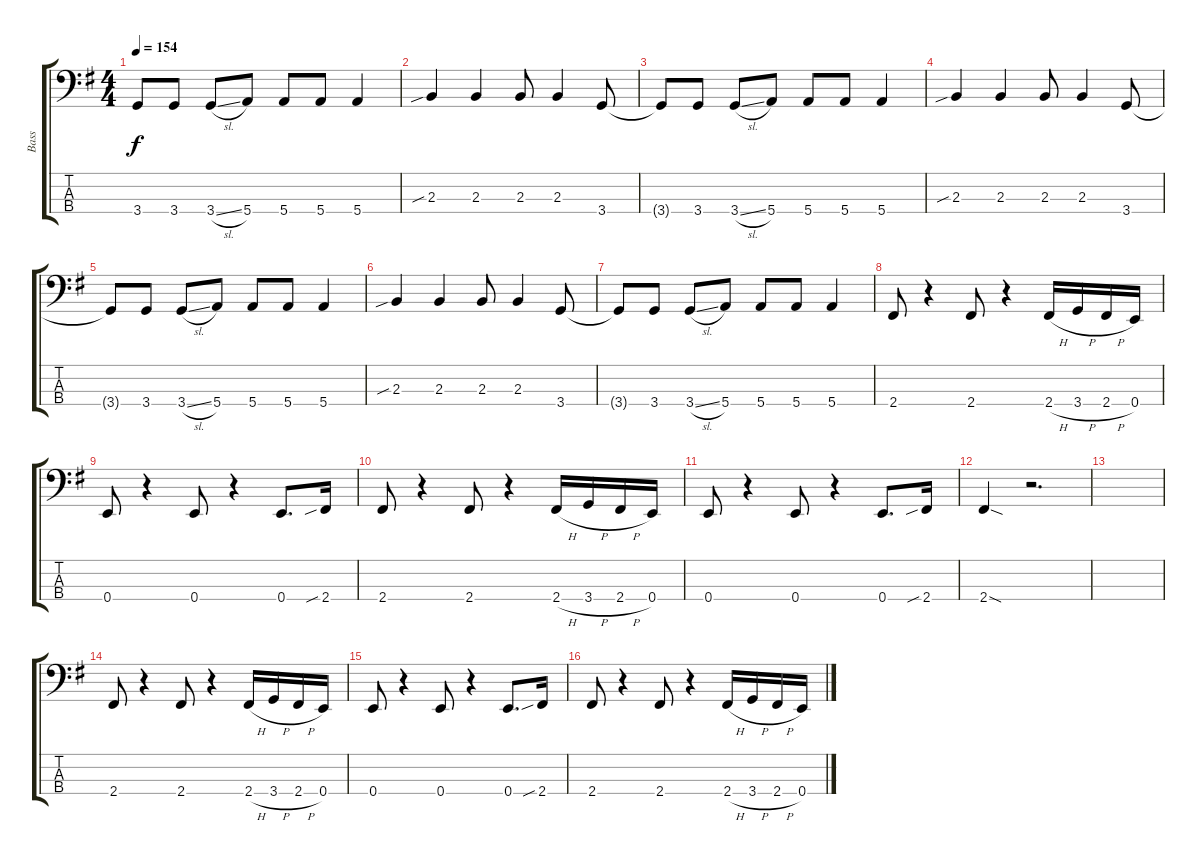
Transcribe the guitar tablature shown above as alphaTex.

\track ("Bass" "Bass") {instrument electricbassfinger}
\staff {score tabs}
\tuning (G2 D2 A1 E1) {hide}
\ts (4 4)
\tempo 154
\clef f4
\ks g
3.4{t}.8{dy f} 3.4.8 3.4{sl}.8 5.4.8 5.4.8 5.4.8 5.4.4 |
2.3{sib}.4 2.3.4 2.3.8 2.3.4 3.4.8 |
3.4{t}.8 3.4.8 3.4{sl}.8 5.4.8 5.4.8 5.4.8 5.4.4 |
2.3{sib}.4 2.3.4 2.3.8 2.3.4 3.4.8 |
3.4{t}.8 3.4.8 3.4{sl}.8 5.4.8 5.4.8 5.4.8 5.4.4 |
2.3{sib}.4 2.3.4 2.3.8 2.3.4 3.4.8 |
3.4{t}.8 3.4.8 3.4{sl}.8 5.4.8 5.4.8 5.4.8 5.4.4 |
2.4.8 r.4 2.4.8 r.4 2.4{h}.16 3.4{h}.16 2.4{h}.16 0.4.16 |
0.4.8 r.4 0.4.8 r.4 0.4.8{d} 2.4{sib}.16 |
2.4.8 r.4 2.4.8 r.4 2.4{h}.16 3.4{h}.16 2.4{h}.16 0.4.16 |
0.4.8 r.4 0.4.8 r.4 0.4.8{d} 2.4{sib}.16 |
2.4{sod}.4 r.2{d} |
|
2.4.8 r.4 2.4.8 r.4 2.4{h}.16 3.4{h}.16 2.4{h}.16 0.4.16 |
0.4.8 r.4 0.4.8 r.4 0.4.8{d} 2.4{sib}.16 |
2.4.8 r.4 2.4.8 r.4 2.4{h}.16 3.4{h}.16 2.4{h}.16 0.4.16
